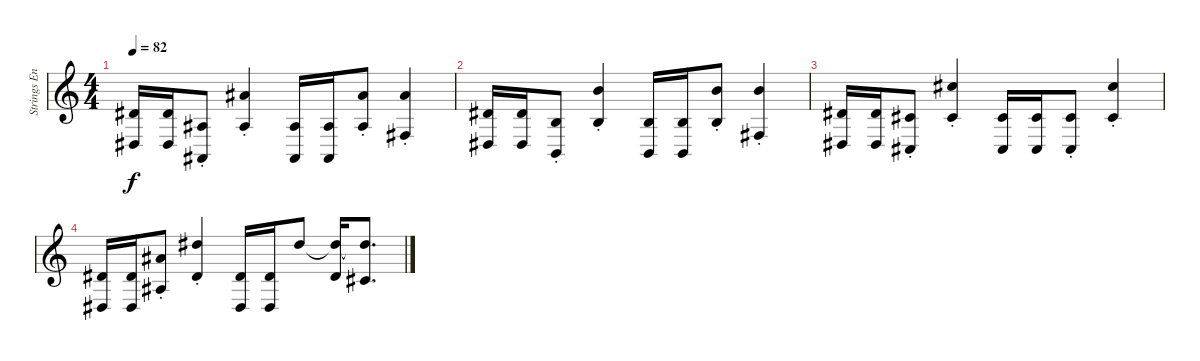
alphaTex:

\track ("Strings Ensemble 2" "Strings En") {instrument stringensemble1}
\staff {score}
\tuning (Eb4 Bb3 Gb3 Db3 Ab2 Eb2) {hide}
\ts (4 4)
\tempo 82
\clef g2
\ks c
(5.2 2.4).16{dy f} (5.2 2.4).16 (4.3{st} 2.5{st}).8 (7.1{st} 4.3{st}).4 (4.3 2.5).16 (4.3 2.5).16 (7.1{st} 4.3{st}).8 (7.1{st} 5.4{st}).4 |
(5.2 2.4).16 (5.2 2.4).16 (5.3{st} 3.5{st}).8 (8.1{st} 5.3{st}).4 (5.3 3.5).16 (5.3 3.5).16 (8.1{st} 5.3{st}).8 (8.1{st} 5.4{st}).4 |
(9.3 7.5).16 (9.3 7.5).16 (7.3{st} 5.5{st}).8 (10.1{st} 7.3{st}).4 (7.3 5.5).16 (7.3 5.5).16 (7.3{st} 5.5{st}).8 (10.1{st} 7.3{st}).4 |
(9.3 7.5).16 (9.3 7.5).16 (12.2{st} 9.4{st}).8 (12.1{st} 9.3{st}).4 (9.3 7.5).16 (9.3 7.5).16 12.1.8 (12.1{t} 9.3).16 (12.1{t} 7.3).8{d}
